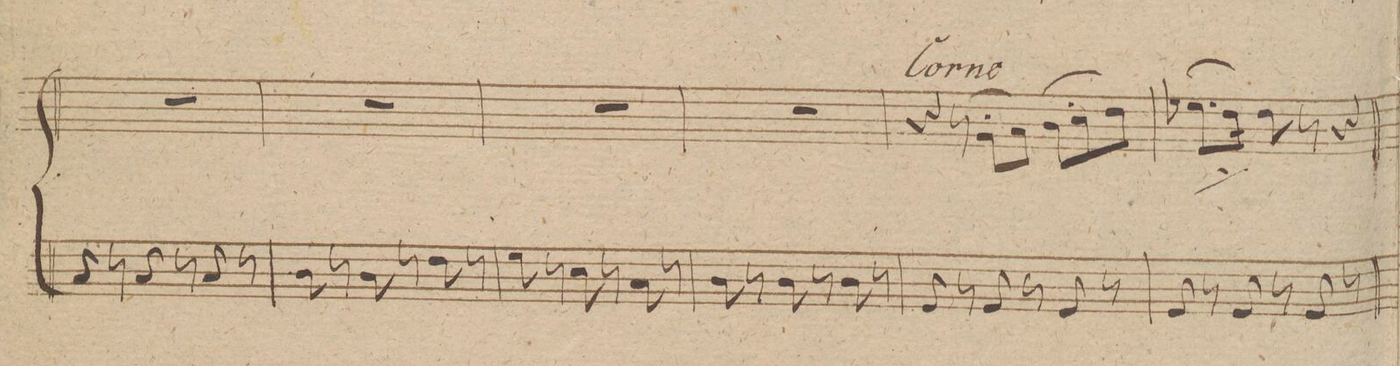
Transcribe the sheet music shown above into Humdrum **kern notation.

**kern
*I"Organo.
*clefF4
*k[f#]
*met(c|)
*M3/4
8C/
8r
8C/
8r
8C/
8r
=107
8D\
8r
8D\
8r
8F#\
8r
=108
8G\
8r
8E\
8r
8C\
8r
=109
8D\
8r
8D\
8r
8D\
8r
=110
8GG/
8r
8GG/
8r
8GG/
8r
=111
8GG/
8r
8GG/
8r
8GG/
8r
=112
*-
